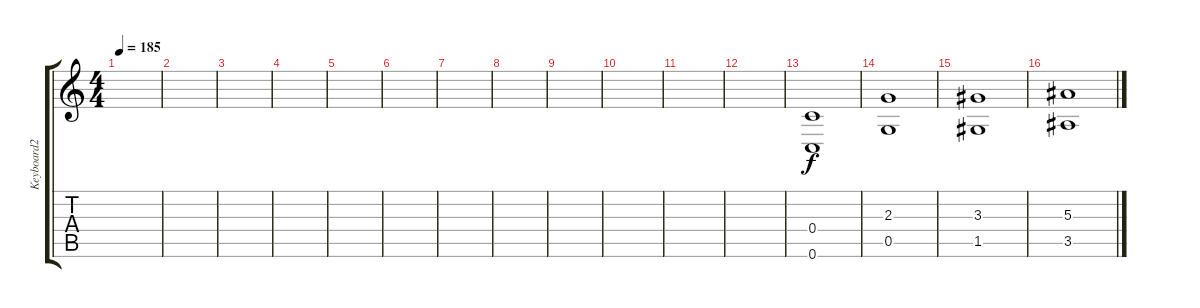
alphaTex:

\track ("Keyboard2" "Keyboard2") {instrument overdrivenguitar}
\staff {score tabs}
\tuning (D4 A3 F3 C3 G2 C2) {hide}
\ts (4 4)
\tempo 185
\clef g2
\ks c
|
|
|
|
|
|
|
|
|
|
|
|
(0.4 0.6).1 |
(2.3 0.5).1 |
(3.3 1.5).1 |
(5.3 3.5).1
